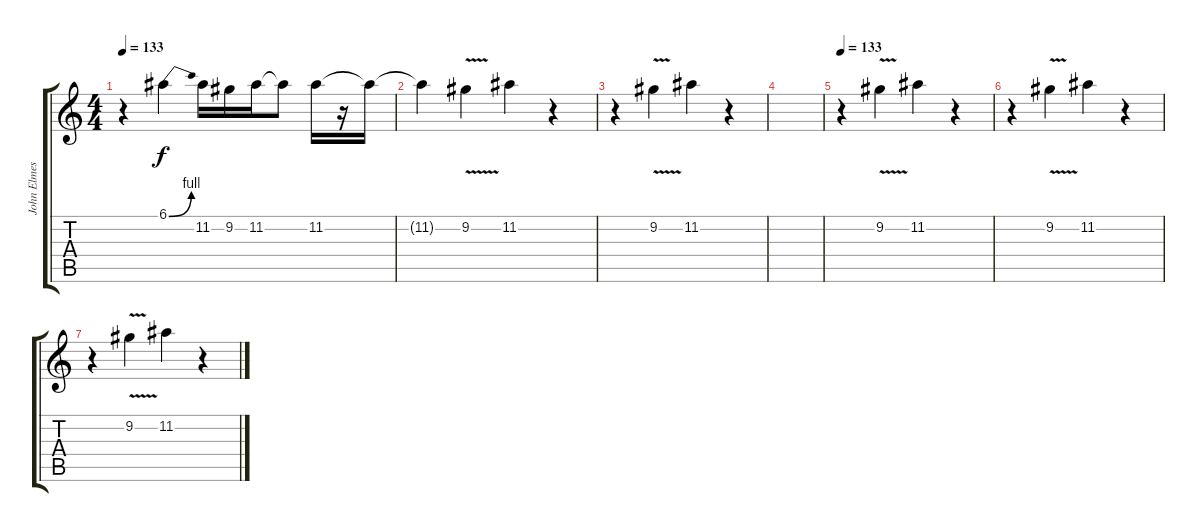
\track ("John Elmesely (Distortion)" "John Elmes") {instrument distortionguitar}
\staff {score tabs}
\tuning (E4 B3 G3 D3 A2 E2) {hide}
\ts (4 4)
\tempo 133
\clef g2
\ks c
r.4{dy f} 6.1{be (bend 0 0 60 4)}.4 11.2.16 9.2.16 11.2.16 11.2{t}.8 11.2.16 r.16 11.2{t}.16 |
11.2{t}.4 9.2{v}.4 11.2.4 r.4 |
r.4 9.2{v}.4 11.2.4 r.4 |
|
\tempo 133
r.4 9.2{v}.4 11.2.4 r.4 |
r.4 9.2{v}.4 11.2.4 r.4 |
r.4 9.2{v}.4 11.2.4 r.4
